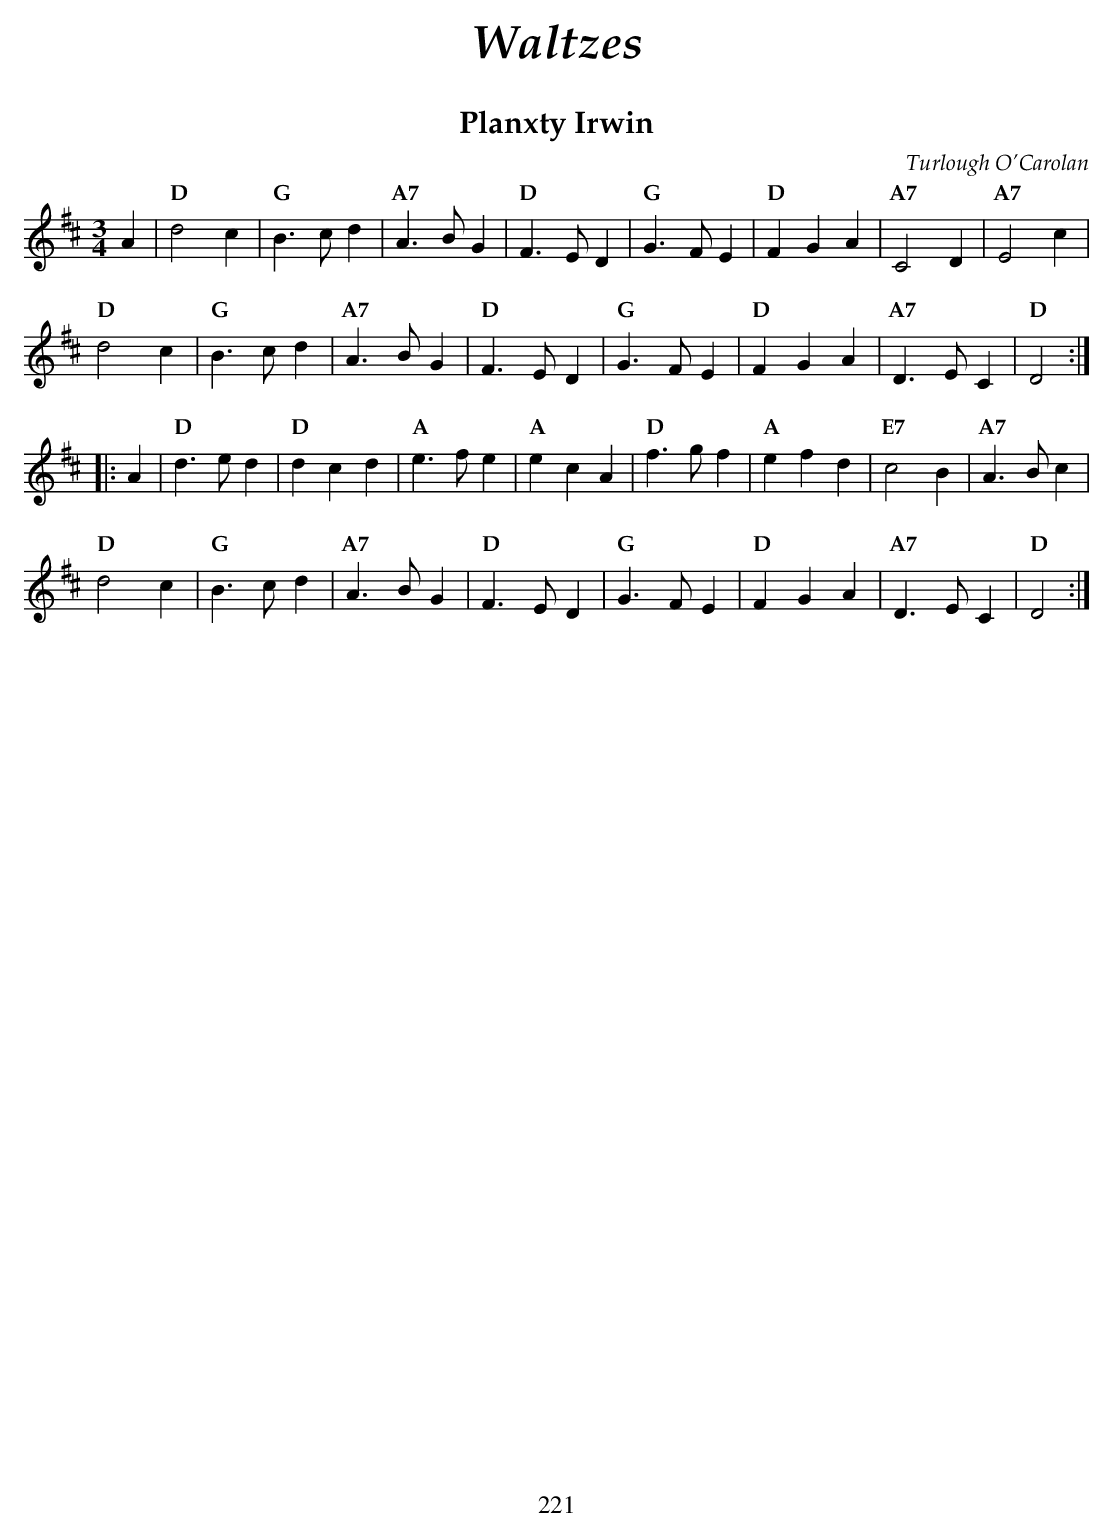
X:1
T:Planxty Irwin
C:Turlough O'Carolan
M:3/4
L:1/4
K:D
   A |\
"D"  d2  c | "G"  B>c d | "A7" A>B G  | "D"  F>E D |\
"G"  G>F E | "D"  F G A | "A7" C2  D  | "A7" E2  c |
"D"  d2  c | "G"  B>c d | "A7" A>B G  | "D"  F>E D |\
"G"  G>F E | "D"  F G A | "A7" D>E C  | "D"  D2   :|
|: A |\
"D"  d>e d | "D"  d c d | "A"  e>f e  | "A"  e c A |\
"D" f>g f  | "A" e f d  | "E7"  c2  B | "A7" A>B c |
"D"  d2  c | "G"  B>c d | "A7" A>B G  | "D"  F>E D |\
"G"  G>F E | "D"  F G A | "A7" D>E C  | "D"  D2   :|
